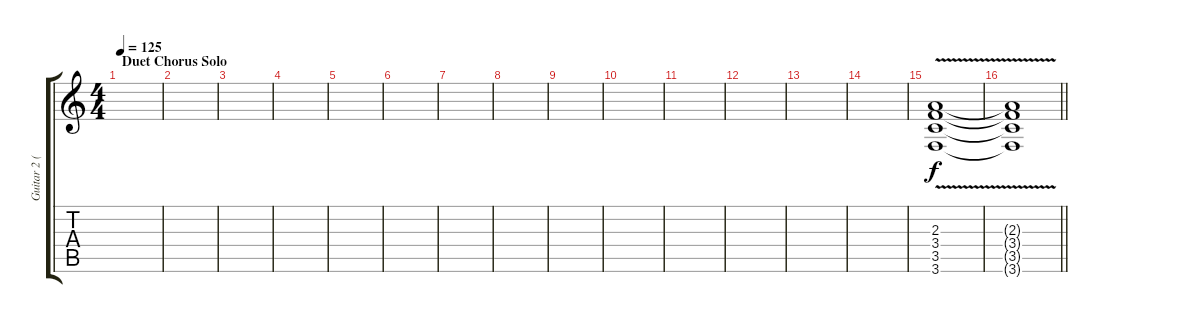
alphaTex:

\track ("Guitar 2 (elec.)" "Guitar 2 (") {solo instrument distortionguitar}
\staff {score tabs}
\tuning (E4 B3 G3 D3 A2 D2) {hide}
\ts (4 4)
\section ("" "Duet Chorus Solo")
\tempo 125
\clef g2
\ks c
|
|
|
|
|
|
|
|
|
|
|
|
|
|
(2.3{v} 3.4{v} 3.5{v} 3.6{v}).1{dy f} |
\barLineRight lightlight
(2.3{t} 3.4{t} 3.5{t} 3.6{t}).1
